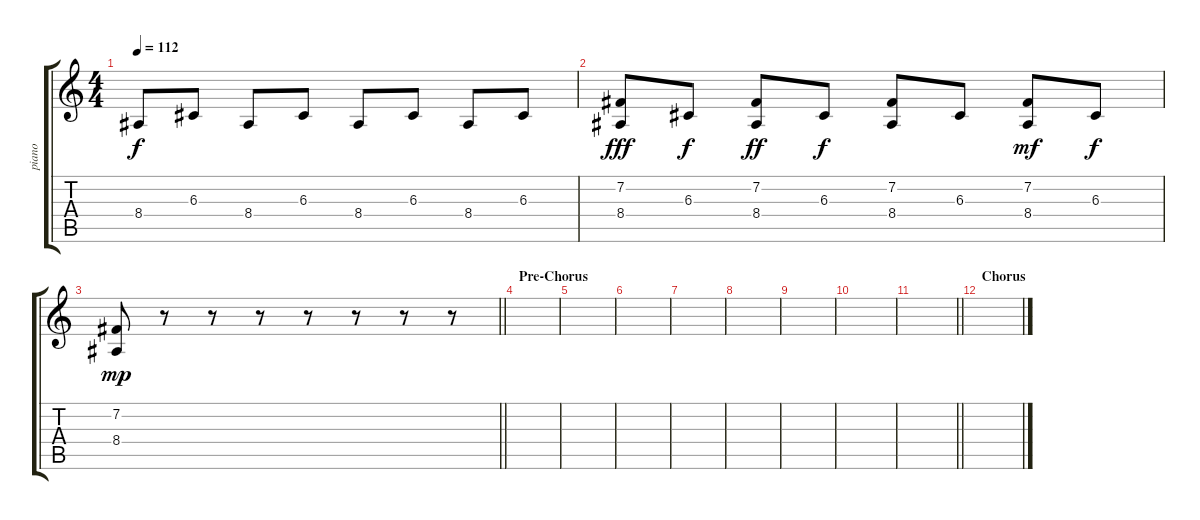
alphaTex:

\track ("piano" "piano") {instrument electricpiano1}
\staff {score tabs}
\tuning (E4 B3 G3 D3 A2 E2) {hide}
\ts (4 4)
\tempo 112
\clef g2
\ks c
8.4.8{dy f} 6.3.8 8.4.8 6.3.8 8.4.8 6.3.8 8.4.8 6.3.8 |
(7.2 8.4).8{dy fff} 6.3.8{dy f} (7.2 8.4).8{dy ff} 6.3.8{dy f} (7.2 8.4).8 6.3.8 (7.2 8.4).8{dy mf} 6.3.8{dy f} |
\barLineRight lightlight
(7.2 8.4).8{dy mp} r.8 r.8 r.8 r.8 r.8 r.8 r.8 |
\section ("" "Pre-Chorus")
|
|
|
|
|
|
|
\barLineRight lightlight
|
\section ("" "Chorus")
